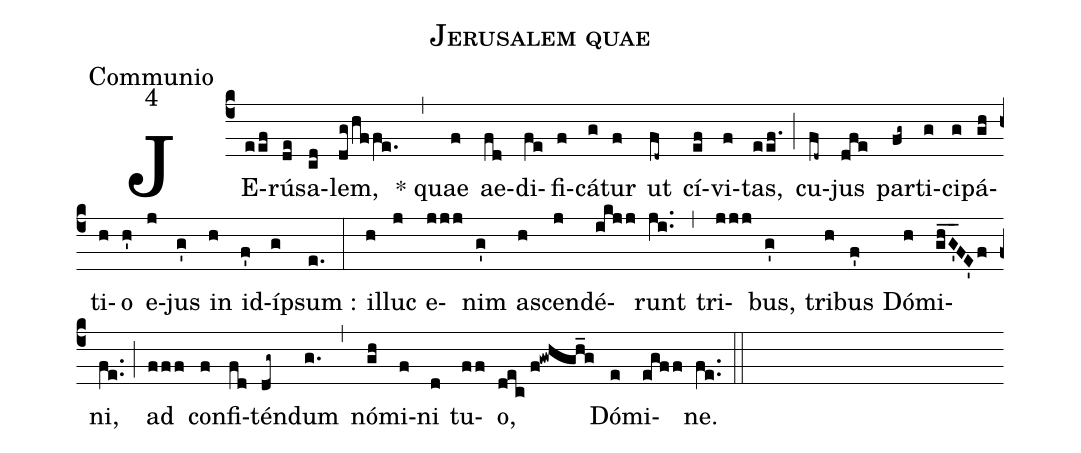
name:Jerusalem quae;
office-part:Communio;
mode:4;
%%
(c4) JE(eef)rú(de)sa(cd)lem,(dg/hffe.) (,) * quae(f) ae(fd)di(fe)fi(f)cá(g)tur(f) ut(fd~) cí(ef)vi(f)tas,(eef.) (;) cu(fd~)jus(dfe) par(fg~)ti(g)ci(g)pá(gh)ti(h)o(h') e(j)jus(g') in(h) id(f')í(g)psum :(e.) (:) il(h)luc(j) e(jjj)nim(g') a(h)scen(j)dé(ikjj)runt(ji..) (,) tri(jjj)bus,(g') tri(h)bus(f') Dó(h)mi(gh_G'_FE'f)ni,(fe..) (;) ad(fff) con(f)fi(fd)tén(dg~)dum(g.) (,) nó(gh)mi(f)ni(d) tu(ff)o,(dec//f!gwhgh_g) Dó(e)mi(egff)ne.(fe..) (::)
